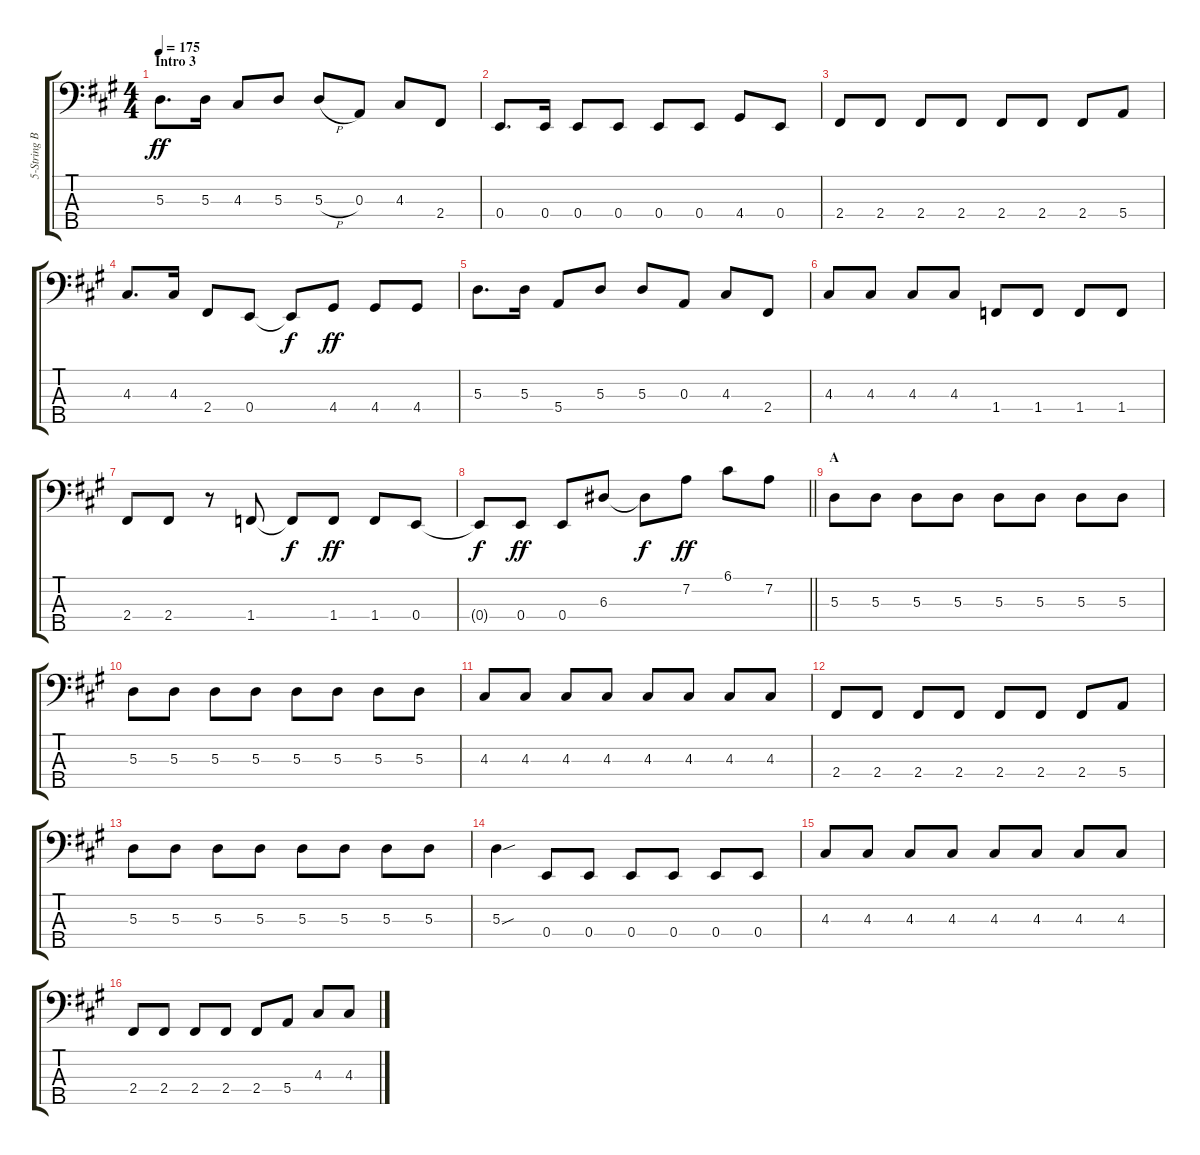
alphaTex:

\track ("5-String Bass" "5-String B") {instrument electricbasspick}
\staff {score tabs}
\tuning (G2 D2 A1 E1 B0) {hide}
\ts (4 4)
\section ("" "Intro 3")
\tempo 175
\clef f4
\ks a
5.3.8{d dy ff} 5.3.16 4.3.8 5.3.8 5.3{h}.8 0.3.8 4.3.8 2.4.8 |
0.4.8{d} 0.4.16 0.4.8 0.4.8 0.4.8 0.4.8 4.4.8 0.4.8 |
2.4.8 2.4.8 2.4.8 2.4.8 2.4.8 2.4.8 2.4.8 5.4.8 |
4.3.8{d} 4.3.16 2.4.8 0.4.8 0.4{t}.8{dy f} 4.4.8{dy ff} 4.4.8 4.4.8 |
5.3.8{d} 5.3.16 5.4.8 5.3.8 5.3.8 0.3.8 4.3.8 2.4.8 |
4.3.8 4.3.8 4.3.8 4.3.8 1.4.8 1.4.8 1.4.8 1.4.8 |
2.4.8 2.4.8 r.8 1.4.8 1.4{t}.8{dy f} 1.4.8{dy ff} 1.4.8 0.4.8 |
\barLineRight lightlight
0.4{t}.8{dy f} 0.4.8{dy ff} 0.4.8 6.3.8 6.3{t}.8{dy f} 7.2.8{dy ff} 6.1.8 7.2.8 |
\section ("" "A")
5.3.8 5.3.8 5.3.8 5.3.8 5.3.8 5.3.8 5.3.8 5.3.8 |
5.3.8 5.3.8 5.3.8 5.3.8 5.3.8 5.3.8 5.3.8 5.3.8 |
4.3.8 4.3.8 4.3.8 4.3.8 4.3.8 4.3.8 4.3.8 4.3.8 |
2.4.8 2.4.8 2.4.8 2.4.8 2.4.8 2.4.8 2.4.8 5.4.8 |
5.3.8 5.3.8 5.3.8 5.3.8 5.3.8 5.3.8 5.3.8 5.3.8 |
5.3{sou}.4 0.4.8 0.4.8 0.4.8 0.4.8 0.4.8 0.4.8 |
4.3.8 4.3.8 4.3.8 4.3.8 4.3.8 4.3.8 4.3.8 4.3.8 |
2.4.8 2.4.8 2.4.8 2.4.8 2.4.8 5.4.8 4.3.8 4.3.8
